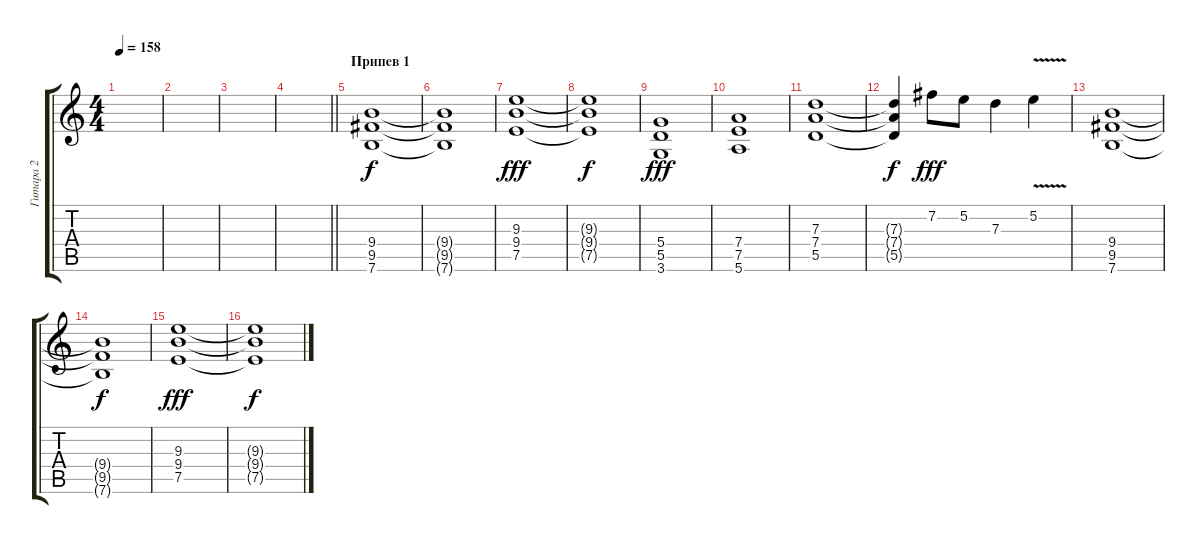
\track ("Гитара 2" "Гитара 2") {instrument distortionguitar}
\staff {score tabs}
\tuning (E4 B3 G3 D3 A2 E2) {hide}
\ts (4 4)
\tempo 158
\clef g2
\ks c
|
|
|
\barLineRight lightlight
|
\section ("" "Припев 1")
(9.4 9.5 7.6).1 |
(9.4{t} 9.5{t} 7.6{t}).1{dy f} |
(9.3 9.4 7.5).1{dy fff} |
(9.3{t} 9.4{t} 7.5{t}).1{dy f} |
(5.4 5.5 3.6).1{dy fff} |
(7.4 7.5 5.6).1 |
(7.3 7.4 5.5).1 |
(7.3{t} 7.4{t} 5.5{t}).4{dy f} 7.2.8{dy fff} 5.2.8 7.3.4 5.2{v}.4 |
(9.4 9.5 7.6).1 |
(9.4{t} 9.5{t} 7.6{t}).1{dy f} |
(9.3 9.4 7.5).1{dy fff} |
(9.3{t} 9.4{t} 7.5{t}).1{dy f}
